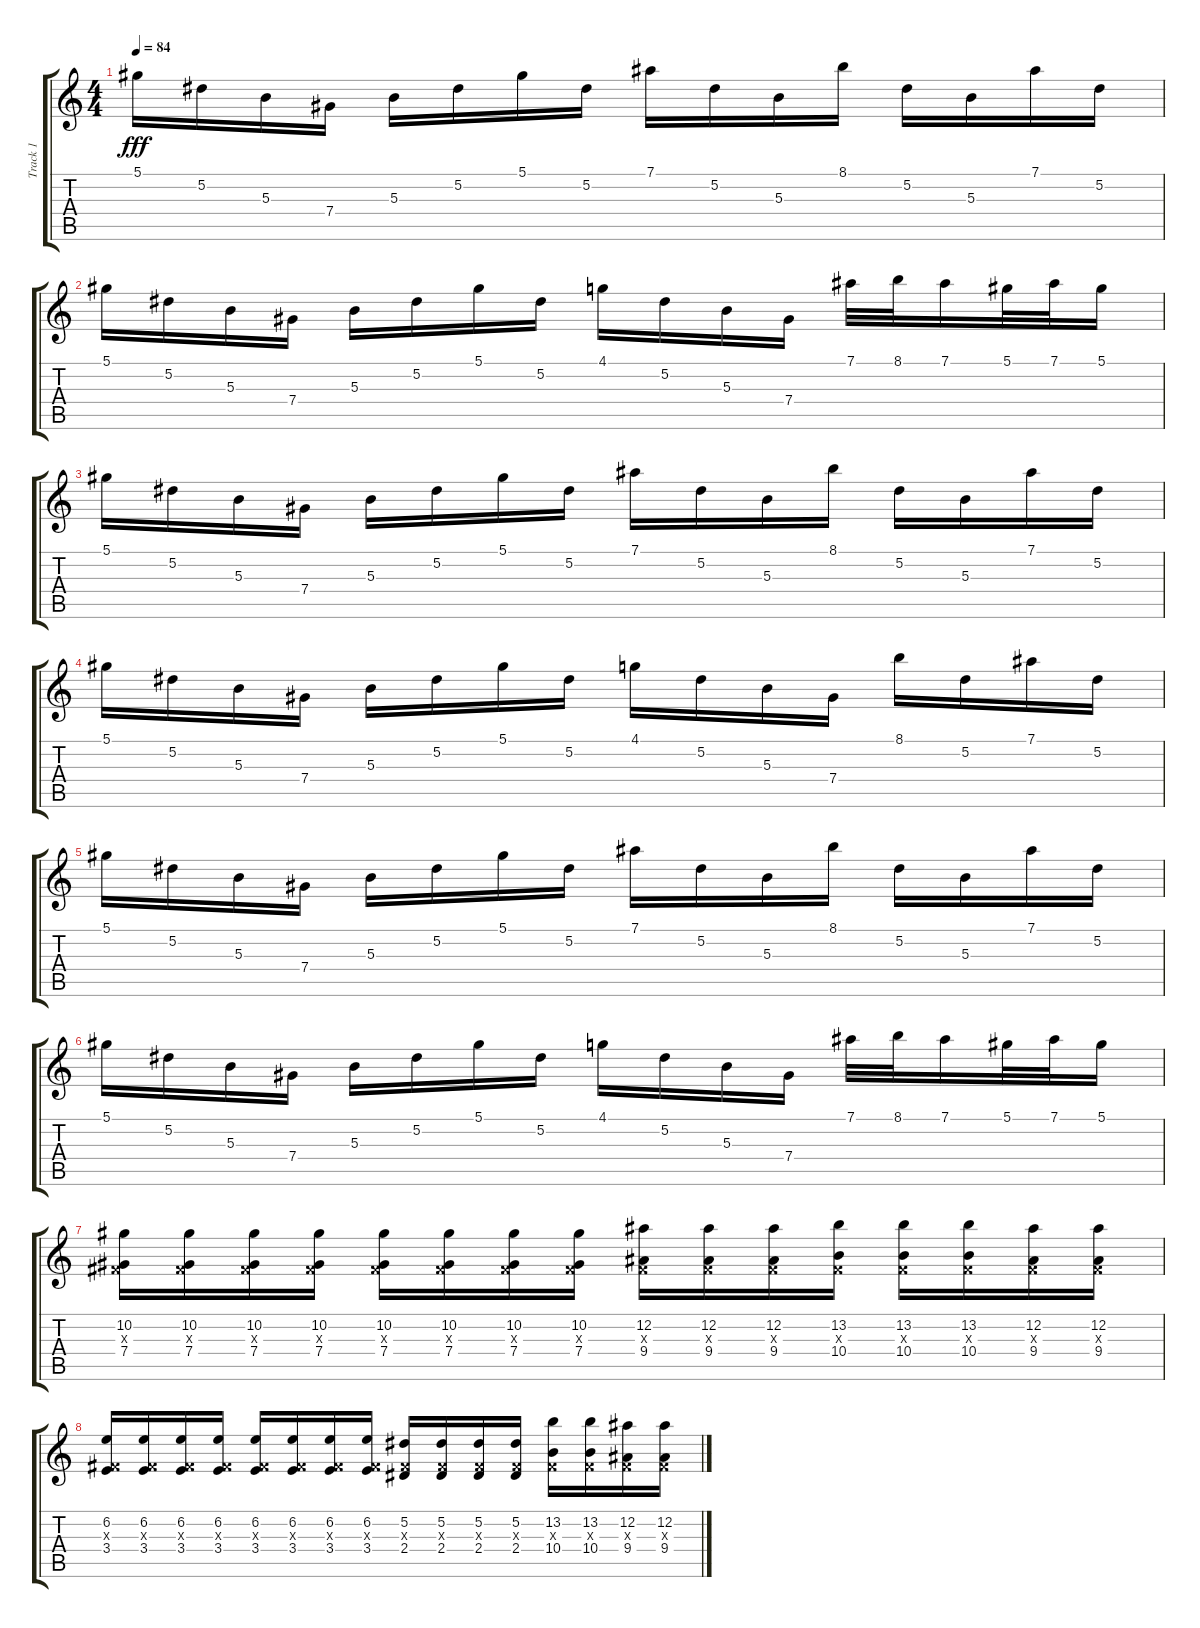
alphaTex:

\track ("Track 1" "Track 1") {instrument electricguitarclean}
\staff {score tabs}
\tuning (Eb4 Bb3 Gb3 Db3 Ab2 Eb2) {hide}
\ts (4 4)
\tempo 84
\clef g2
\ks c
5.1.16{dy fff} 5.2.16 5.3.16 7.4.16 5.3.16 5.2.16 5.1.16 5.2.16 7.1.16 5.2.16 5.3.16 8.1.16 5.2.16 5.3.16 7.1.16 5.2.16 |
5.1.16 5.2.16 5.3.16 7.4.16 5.3.16 5.2.16 5.1.16 5.2.16 4.1.16 5.2.16 5.3.16 7.4.16 7.1.32 8.1.32 7.1.16 5.1.32 7.1.32 5.1.16 |
5.1.16 5.2.16 5.3.16 7.4.16 5.3.16 5.2.16 5.1.16 5.2.16 7.1.16 5.2.16 5.3.16 8.1.16 5.2.16 5.3.16 7.1.16 5.2.16 |
5.1.16 5.2.16 5.3.16 7.4.16 5.3.16 5.2.16 5.1.16 5.2.16 4.1.16 5.2.16 5.3.16 7.4.16 8.1.16 5.2.16 7.1.16 5.2.16 |
5.1.16 5.2.16 5.3.16 7.4.16 5.3.16 5.2.16 5.1.16 5.2.16 7.1.16 5.2.16 5.3.16 8.1.16 5.2.16 5.3.16 7.1.16 5.2.16 |
5.1.16 5.2.16 5.3.16 7.4.16 5.3.16 5.2.16 5.1.16 5.2.16 4.1.16 5.2.16 5.3.16 7.4.16 7.1.32 8.1.32 7.1.16 5.1.32 7.1.32 5.1.16 |
(10.2 0.3{x} 7.4).16{instrument distortionguitar} (10.2 0.3{x} 7.4).16 (10.2 0.3{x} 7.4).16 (10.2 0.3{x} 7.4).16 (10.2 0.3{x} 7.4).16 (10.2 0.3{x} 7.4).16 (10.2 0.3{x} 7.4).16 (10.2 0.3{x} 7.4).16 (12.2 0.3{x} 9.4).16 (12.2 0.3{x} 9.4).16 (12.2 0.3{x} 9.4).16 (13.2 0.3{x} 10.4).16 (13.2 0.3{x} 10.4).16 (13.2 0.3{x} 10.4).16 (12.2 0.3{x} 9.4).16 (12.2 0.3{x} 9.4).16 |
(6.2 0.3{x} 3.4).16 (6.2 0.3{x} 3.4).16 (6.2 0.3{x} 3.4).16 (6.2 0.3{x} 3.4).16 (6.2 0.3{x} 3.4).16 (6.2 0.3{x} 3.4).16 (6.2 0.3{x} 3.4).16 (6.2 0.3{x} 3.4).16 (5.2 0.3{x} 2.4).16 (5.2 0.3{x} 2.4).16 (5.2 0.3{x} 2.4).16 (5.2 0.3{x} 2.4).16 (13.2 0.3{x} 10.4).16 (13.2 0.3{x} 10.4).16 (12.2 0.3{x} 9.4).16 (12.2 0.3{x} 9.4).16
